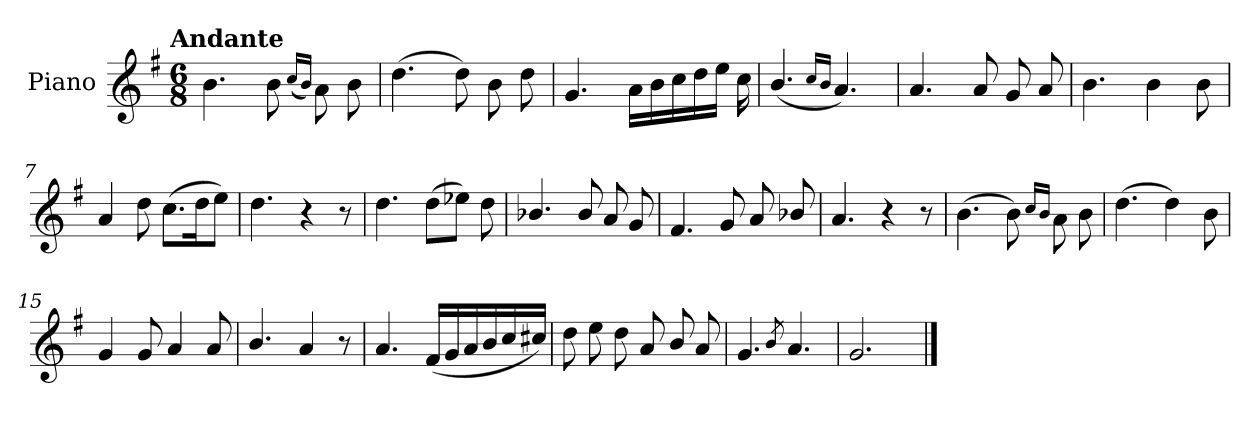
**kern
*part1
*staff1
*I"Piano
*I'Pno.
*clefG2
*k[f#]
!!LO:TX:omd:t=Andante
*M6/8
*MM92
=1
4.b\
8b\
(<16qqcc/LL
16qqb/JJ)
8a\
8b\
=2
(>4.dd\
8dd\)
8b\
8dd\
=3
4.g/
16a\LL
16b\
16cc\
16dd\
16ee\JJ
16cc\
=4
(<4.b/
16qqcc/LL
16qqb/JJ
4.a/)
!!LO:LB:g=z
=5
4.a/
8a/
8g/
8a/
=6
4.b\
4b\
8b\
=7
4a/
8dd\
(>8.cc\L
16dd\k
8ee\J)
=8
4.dd\
4r
8r
=9
4.dd\
(>8dd\L
8ee-X\J)
8dd\
=10
4.b-X/
8b-/
8a/
8g/
!!LO:LB:g=z
=11
4.f#/
8g/
8a/
8b-X/
=12
4.a/
4r
8r
=13
(>4.b\
8b\)
16qqcc/LL
16qqb/JJ
8a\
8b\
=14
(>4.dd\
4dd\)
8b\
=15
4g/
8g/
4a/
8a/
=16
4.b/
4a/
8r
!!LO:LB:g=z
=17
4.a/
(<16f#/LL
16g/
16a/
16b/
16cc/
16cc#X/JJ)
=18
8dd\
8ee\
8dd\
8a/
8b/
8a/
=19
4.g/
8qb/
4.a/
=20
2.g/
==
*-
